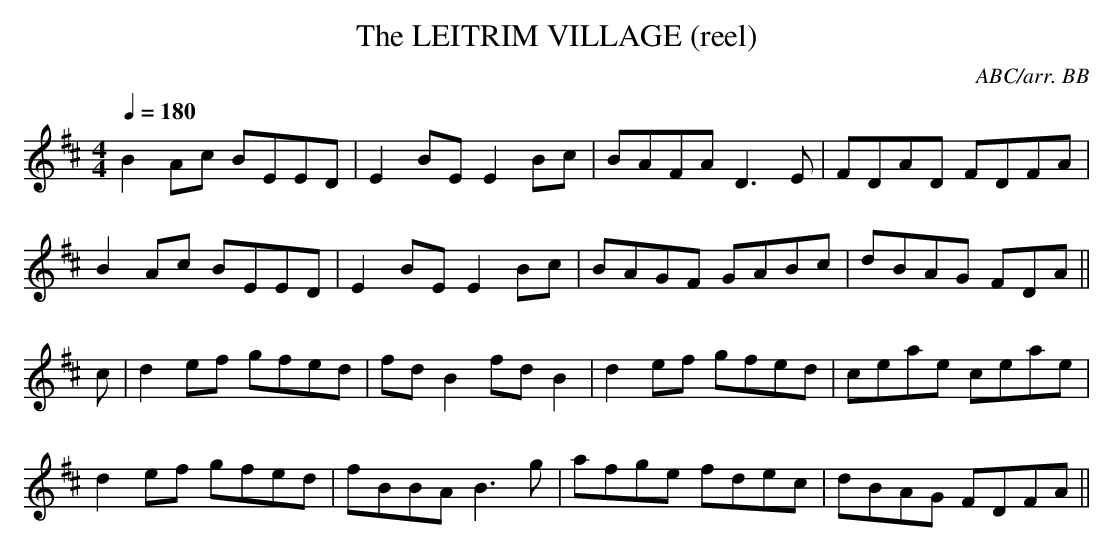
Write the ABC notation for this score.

X:1
T:LEITRIM VILLAGE (reel), The
C:ABC/arr. BB
Q:1/4=180
L:1/8
M:4/4
K:D
B2Ac BEED|E2BE E2Bc|BAFA D3 E|FDAD FDFA|
B2Ac BEED|E2BE E2Bc|BAGF GABc|dBAG FDA||
c|d2 ef gfed|fdB2 fdB2|d2 ef gfed|ceae ceae|
d2 ef gfed|fBBA B3g|afge fdec|dBAG FDFA||
